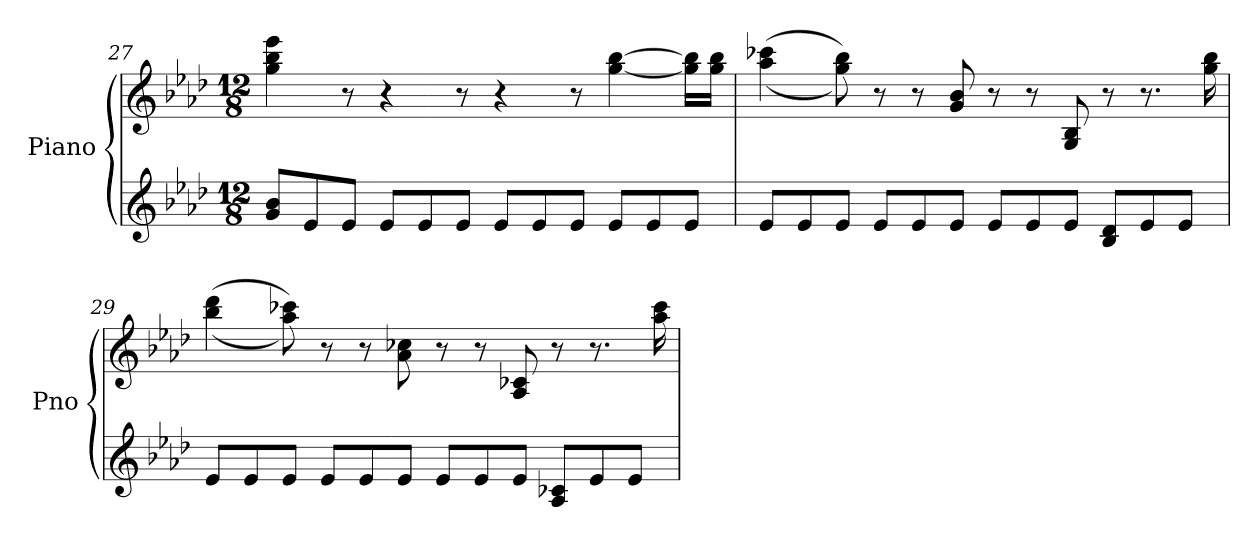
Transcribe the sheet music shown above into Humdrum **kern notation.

**kern	**kern
*part1	*part1
*staff2	*staff1
*I"Piano	*
*I'Pno	*
*clefG2	*clefG2
*k[b-e-a-d-]	*k[b-e-a-d-]
*M12/8	*M12/8
=27	=27
8g/ 8b-/L	4gg\ 4bb-\ 4eee-\
8e-/	.
8e-/J	8r
8e-/L	4r
8e-/	.
8e-/J	8r
8e-/L	4r
8e-/	.
8e-/J	8r
8e-/L	[4gg\ [4bb-\
8e-/	.
8e-/J	16gg\] 16bb-\]LL
.	16gg\ 16bb-\JJ
!!LO:LB:g=z
=28	=28
8e-/L	((4aa-\ 4ccc-X\
8e-/	.
8e-/J	8gg\ 8bb-\))
8e-/L	8r
8e-/	8r
8e-/J	8g/ 8b-/
8e-/L	8r
8e-/	8r
8e-/J	8G/ 8B-/
8B-/ 8d-/L	8r
8e-/	8.r
8e-/J	.
.	16gg\ 16bb-\
=29	=29
8e-/L	((4bb-\ 4ddd-\
8e-/	.
8e-/J	8aa-\ 8ccc-X\))
8e-/L	8r
8e-/	8r
8e-/J	8a-\ 8cc-X\
8e-/L	8r
8e-/	8r
8e-/J	8A-/ 8c-X/
8A-/ 8c-X/L	8r
8e-/	8.r
8e-/J	.
.	16aa-\ 16ccc-\
=	=
*-	*-
